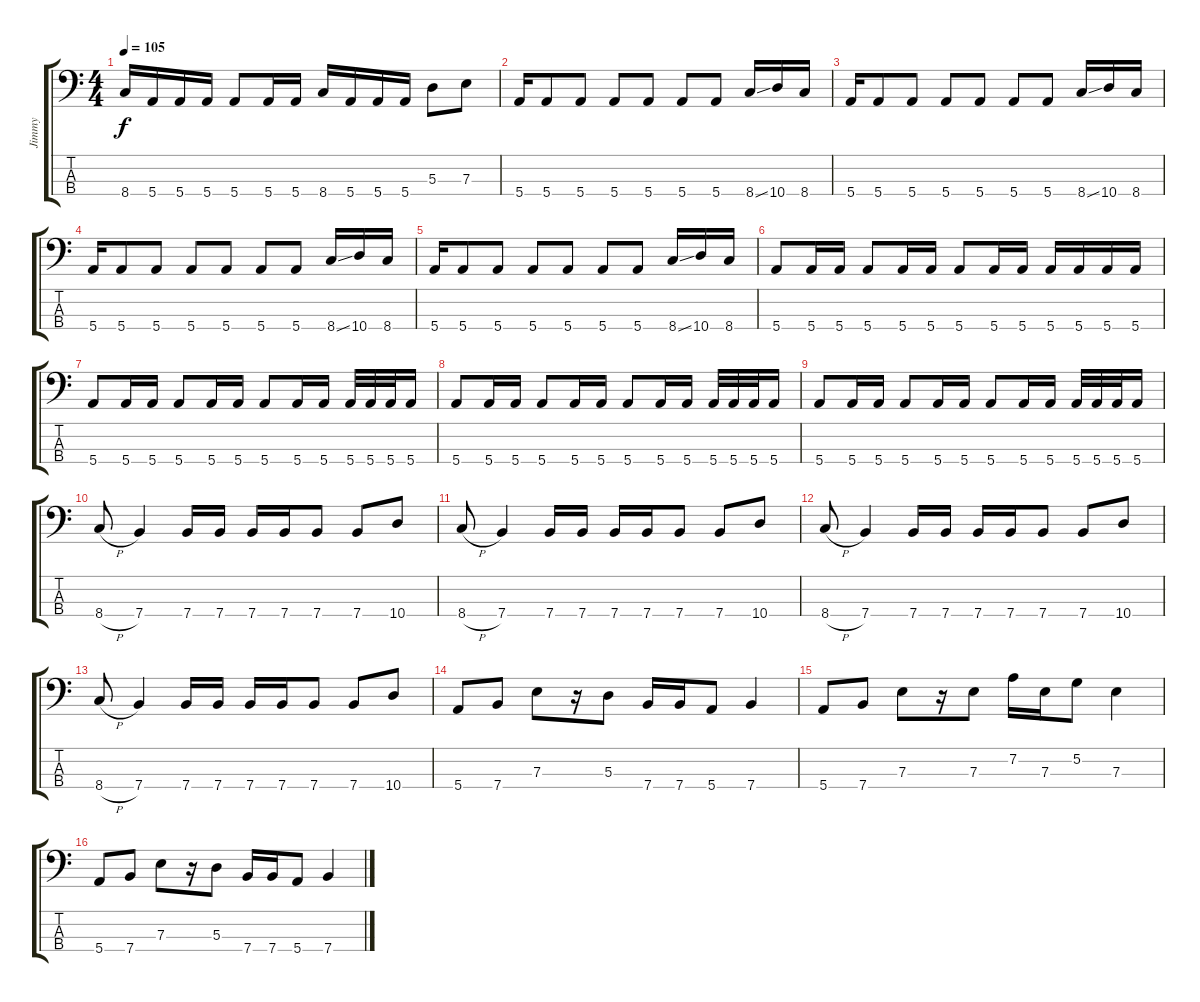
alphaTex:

\track ("Jimmy" "Jimmy") {instrument electricbasspick}
\staff {score tabs}
\tuning (G2 D2 A1 E1) {hide}
\ts (4 4)
\tempo 105
\clef f4
\ks c
8.4.16{dy f} 5.4.16 5.4.16 5.4.16 5.4.8 5.4.16 5.4.16 8.4.16 5.4.16 5.4.16 5.4.16 5.3.8 7.3.8 |
5.4.16 5.4.8 5.4.8 5.4.8 5.4.8 5.4.8 5.4.8 8.4{ss}.16 10.4.16 8.4.16 |
5.4.16 5.4.8 5.4.8 5.4.8 5.4.8 5.4.8 5.4.8 8.4{ss}.16 10.4.16 8.4.16 |
5.4.16 5.4.8 5.4.8 5.4.8 5.4.8 5.4.8 5.4.8 8.4{ss}.16 10.4.16 8.4.16 |
5.4.16 5.4.8 5.4.8 5.4.8 5.4.8 5.4.8 5.4.8 8.4{ss}.16 10.4.16 8.4.16 |
5.4.8 5.4.16 5.4.16 5.4.8 5.4.16 5.4.16 5.4.8 5.4.16 5.4.16 5.4.16 5.4.16 5.4.16 5.4.16 |
5.4.8 5.4.16 5.4.16 5.4.8 5.4.16 5.4.16 5.4.8 5.4.16 5.4.16 5.4.32 5.4.32 5.4.32 5.4.16 |
5.4.8 5.4.16 5.4.16 5.4.8 5.4.16 5.4.16 5.4.8 5.4.16 5.4.16 5.4.32 5.4.32 5.4.32 5.4.16 |
5.4.8 5.4.16 5.4.16 5.4.8 5.4.16 5.4.16 5.4.8 5.4.16 5.4.16 5.4.32 5.4.32 5.4.32 5.4.16 |
8.4{h}.8 7.4.4 7.4.16 7.4.16 7.4.16 7.4.16 7.4.8 7.4.8 10.4.8 |
8.4{h}.8 7.4.4 7.4.16 7.4.16 7.4.16 7.4.16 7.4.8 7.4.8 10.4.8 |
8.4{h}.8 7.4.4 7.4.16 7.4.16 7.4.16 7.4.16 7.4.8 7.4.8 10.4.8 |
8.4{h}.8 7.4.4 7.4.16 7.4.16 7.4.16 7.4.16 7.4.8 7.4.8 10.4.8 |
5.4.8 7.4.8 7.3.8 r.16 5.3.8 7.4.16 7.4.16 5.4.8 7.4.4 |
5.4.8 7.4.8 7.3.8 r.16 7.3.8 7.2.16 7.3.16 5.2.8 7.3.4 |
5.4.8 7.4.8 7.3.8 r.16 5.3.8 7.4.16 7.4.16 5.4.8 7.4.4
